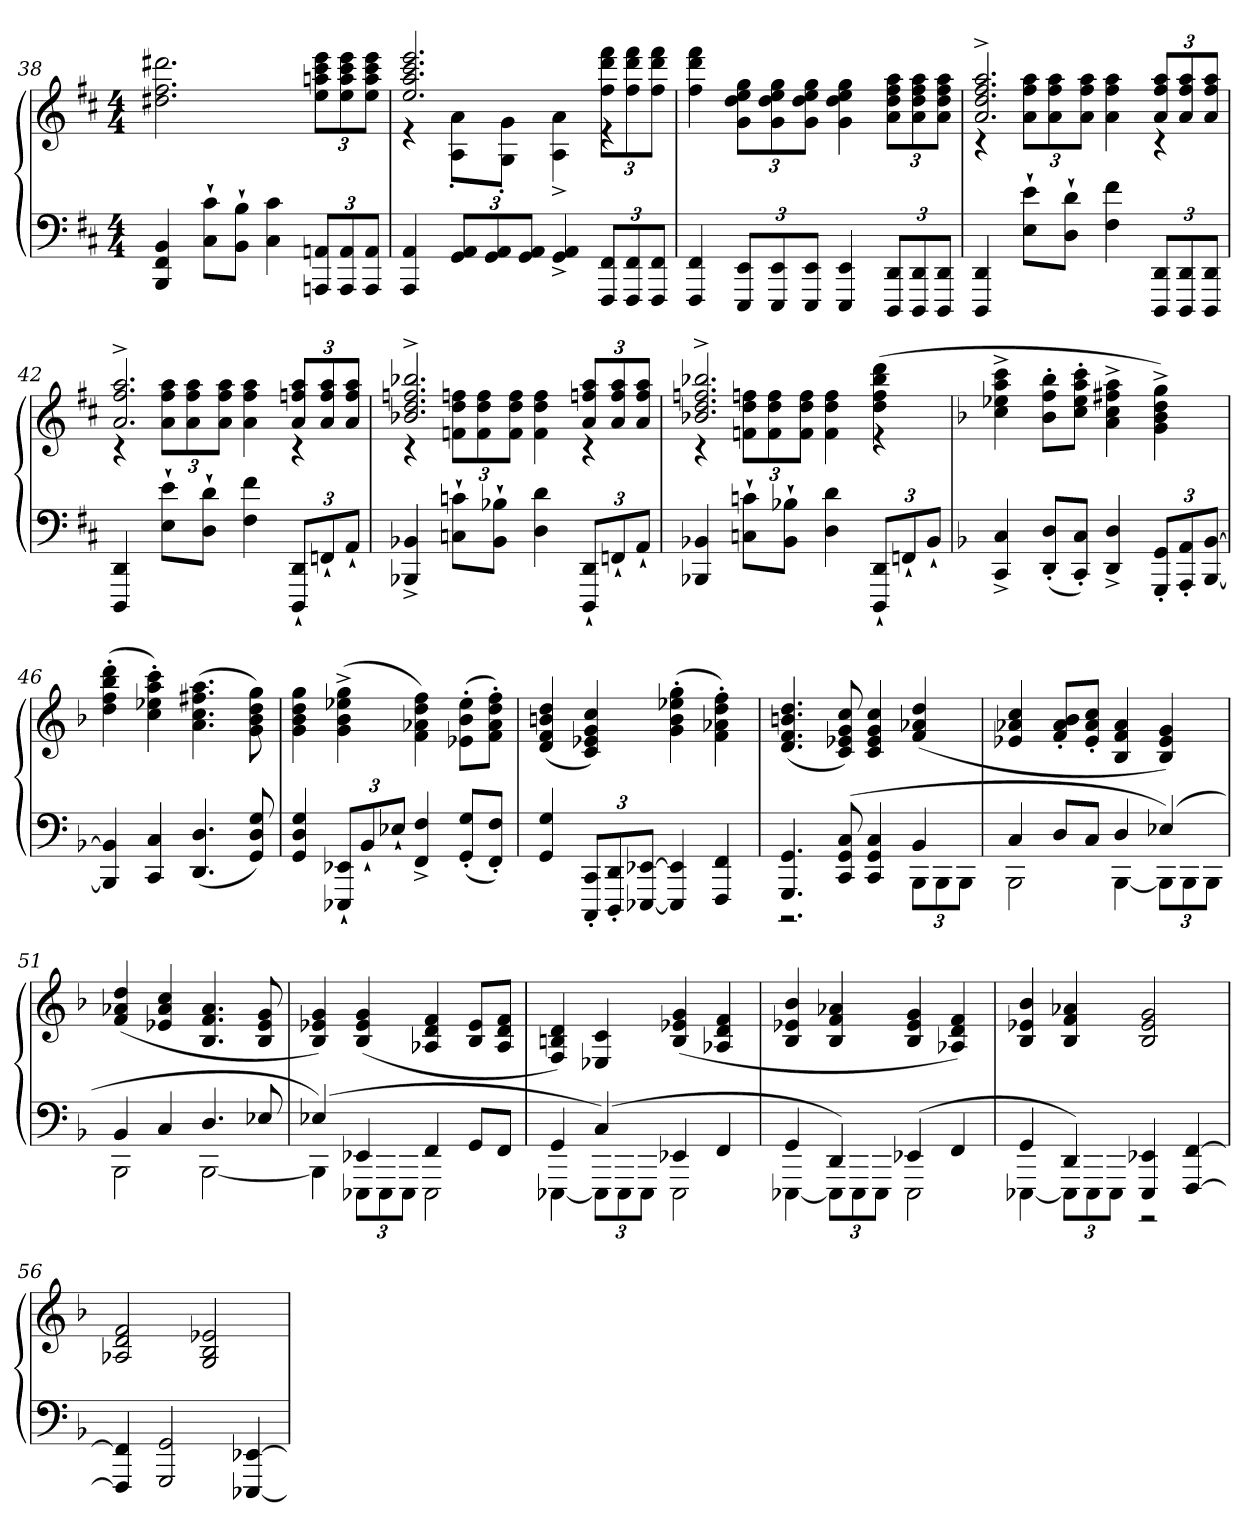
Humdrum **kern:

**kern	**kern
*part1	*part1
*staff2	*staff1
*clefF4	*clefG2
*k[f#c#]	*k[f#c#]
*M4/4	*M4/4
=38	=38
4BBB/ 4FF#/ 4BB/	2.dd#X\ 2.ff#\ 2.ddd#X\
8C#`\ 8c#`\L	.
8BB`\ 8B`\J	.
4C#\ 4c#\	.
12AAAn/ 12AAn/L	12ee\ 12aan\ 12ccc#\ 12eee\L
12AAA/ 12AA/	12ee\ 12aa\ 12ccc#\ 12eee\
12AAA/ 12AA/J	12ee\ 12aa\ 12ccc#\ 12eee\J
=39	=39
*	*^
4AAA/ 4AA/	2.ee/ 2.aa/ 2.ccc#/ 2.eee/	4r
12GG/ 12AA/L	.	8A'\ 8a'\L
12GG/ 12AA/	.	.
.	.	8G'\ 8g'\J
12GG/ 12AA/J	.	.
4GG^/ 4AA^/	.	4A^\ 4a^\
12FFF#/ 12FF#/L	12ff#\ 12ddd\ 12fff#\L	4r
12FFF#/ 12FF#/	12ff#\ 12ddd\ 12fff#\	.
12FFF#/ 12FF#/J	12ff#\ 12ddd\ 12fff#\J	.
*	*v	*v
=40	=40
4FFF#/ 4FF#/	4ff#\ 4ddd\ 4fff#\
12EEE/ 12EE/L	12g\ 12dd\ 12ee\ 12gg\L
12EEE/ 12EE/	12g\ 12dd\ 12ee\ 12gg\
12EEE/ 12EE/J	12g\ 12dd\ 12ee\ 12gg\J
4EEE/ 4EE/	4g\ 4dd\ 4ee\ 4gg\
12DDD/ 12DD/L	12a\ 12dd\ 12ff#\ 12aa\L
12DDD/ 12DD/	12a\ 12dd\ 12ff#\ 12aa\
12DDD/ 12DD/J	12a\ 12dd\ 12ff#\ 12aa\J
=41	=41
*	*^
4DDD/ 4DD/	2.a^/ 2.dd^/ 2.ff#^/ 2.aa^/	4r
8E`\ 8e`\L	.	12a\ 12ff#\ 12aa\L
.	.	12a\ 12ff#\ 12aa\
8D`\ 8d`\J	.	.
.	.	12a\ 12ff#\ 12aa\J
4F#\ 4f#\	.	4a\ 4ff#\ 4aa\
12DDD/ 12DD/L	12a/ 12ff#/ 12aa/L	4r
12DDD/ 12DD/	12a/ 12ff#/ 12aa/	.
12DDD/ 12DD/J	12a/ 12ff#/ 12aa/J	.
=42	=42	=42
4DDD/ 4DD/	2.a^/ 2.ff#^/ 2.aa^/	4r
8E`\ 8e`\L	.	12a\ 12ff#\ 12aa\L
.	.	12a\ 12ff#\ 12aa\
8D`\ 8d`\J	.	.
.	.	12a\ 12ff#\ 12aa\J
4F#\ 4f#\	.	4a\ 4ff#\ 4aa\
12DDD`/ 12DD`/L	12a/ 12ffn/ 12aa/L	4r
12FFn`/	12a/ 12ff/ 12aa/	.
12AA`/J	12a/ 12ff/ 12aa/J	.
=43	=43	=43
4BBB-X^/ 4BB-X^/	2.b-X^/ 2.dd^/ 2.ffn^/ 2.bb-X^/	4r
8Cn`\ 8cn`\L	.	12fn\ 12dd\ 12ffn\L
.	.	12f\ 12dd\ 12ff\
8BB-`\ 8B-X`\J	.	.
.	.	12f\ 12dd\ 12ff\J
4D\ 4d\	.	4f\ 4dd\ 4ff\
12DDD`/ 12DD`/L	12a/ 12ffn/ 12aa/L	4r
12FFn`/	12a/ 12ff/ 12aa/	.
12AA`/J	12a/ 12ff/ 12aa/J	.
=44	=44	=44
4BBB-X/ 4BB-X/	2.b-X^/ 2.dd^/ 2.ffn^/ 2.bb-X^/	4r
8Cn`\ 8cn`\L	.	12fn\ 12dd\ 12ffn\L
.	.	12f\ 12dd\ 12ff\
8BB-`\ 8B-X`\J	.	.
.	.	12f\ 12dd\ 12ff\J
4D\ 4d\	.	4f\ 4dd\ 4ff\
12DDD`/ 12DD`/L	(4dd\ 4ff\ 4bb-\ 4ddd\	4r
12FFn`/	.	.
12BB-`/J	.	.
*	*v	*v
=45	=45
*k[b-]	*k[b-]
4CC^/ 4C^/	4cc^\ 4ee-X^\ 4aa^\ 4ccc^\
(8DD'/ 8D'/L	8b-'\ 8ff'\ 8bb-'\L
8CC'/ 8C'/J)	8cc'\ 8ee-'\ 8aa'\ 8ccc'\J
4DD^/ 4D^/	4a^\ 4cc^\ 4ff#X^\ 4aa^\
12GGG'/ 12GG'/L	4g^\ 4b-^\ 4dd^\ 4gg^\)
12AAA'/ 12AA'/	.
[12BBB-/ [12BB-/J	.
=46	=46
4BBB-]/ 4BB-]/	(4dd'\ 4ff'\ 4bb-'\ 4ddd'\
4CC/ 4C/	4cc'\ 4ee-X'\ 4aa'\ 4ccc'\)
(4.DD/ 4.D/	(4.a\ 4.cc\ 4.ff#X\ 4.aa\
8GG/ 8D/ 8G/)	8g\ 8b-\ 8dd\ 8gg\)
=47	=47
4GG/ 4D/ 4G/	4g\ 4b-\ 4dd\ 4gg\
12EEE-X`/ 12EE-X`/L	(4g^\ 4b-^\ 4ee-X^\ 4gg^\
12BB-`/	.
12E-X`/J	.
4FF^/ 4F^/	4f\ 4a-X\ 4dd\ 4ff\)
(8GG'/ 8G'/L	(8e-X'\ 8b-'\ 8ee-'\L
8FF'/ 8F'/J)	8f'\ 8a-'\ 8dd'\ 8ff'\J)
=48	=48
4GG/ 4G/	(4d/ 4f/ 4bn/ 4dd/
12CCC'/ 12CC'/L	4c/ 4e-X/ 4g/ 4cc/)
12DDD'/ 12DD'/	.
[12EEE-X/ [12EE-X/J	.
4EEE-]/ 4EE-]/	(4g'\ 4b'\ 4ee-X'\ 4gg'\
4FFF/ 4FF/	4f'\ 4a-X'\ 4dd'\ 4ff'\)
=49	=49
*^	*
4.GGG/ 4.GG/	2.r	(4.d/ 4.f/ 4.bn/ 4.dd/
(8CC/ 8GG/ 8C/	.	8c/ 8e-X/ 8g/ 8cc/)
4CC/ 4GG/ 4C/	.	4c/ 4e-/ 4g/ 4cc/
4BB-/	12BBB-\L	(4f/ 4a-X/ 4dd/
.	12BBB-\	.
.	12BBB-\J	.
=50	=50	=50
4C/	2BBB-\	4e-X/ 4a-X/ 4cc/
8D/L	.	8f'/ 8a-'/ 8b-'/L
8C/J	.	8e-'/ 8a-'/ 8cc'/J
4D/	[4BBB-\	4B-/ 4f/ 4a-/
(4E-X/)	12BBB-\L]	4B-/ 4e-/ 4g/)
.	12BBB-\	.
.	12BBB-\J	.
=51	=51	=51
4BB-/	2BBB-\	(4f/ 4a-X/ 4dd/
4C/	.	4e-X/ 4a-/ 4cc/
4.D/	[2BBB-\	4.B-/ 4.f/ 4.a-/
8E-X/	.	8B-/ 8e-/ 8g/
=52	=52	=52
(4E-X/)	4BBB-\]	4B-/ 4e-X/ 4g/)
4EE-X/	12EEE-X\L	(4B-/ 4e-/ 4g/
.	12EEE-\	.
.	12EEE-\J	.
4FF/	2EEE-\	4A-X/ 4d/ 4f/
8GG/L	.	8B-/ 8e-/L
8FF/J	.	8A-/ 8d/ 8f/J
=53	=53	=53
4GG/	[4EEE-X\	4F/ 4Bn/ 4d/)
(4C/)	12EEE-\L]	4E-X/ 4c/
.	12EEE-\	.
.	12EEE-\J	.
4EE-X/	2EEE-\	(4B/ 4e-X/ 4g/
4FF/	.	4A-X/ 4d/ 4f/
=54	=54	=54
4GG/	[4EEE-X\	4B-/ 4e-X/ 4b-/
4DD/)	12EEE-\L]	4B-/ 4f/ 4a-X/
.	12EEE-\	.
.	12EEE-\J	.
(4EE-X/	2EEE-\	4B-/ 4e-/ 4g/
4FF/	.	4A-X/ 4d/ 4f/)
=55	=55	=55
4GG/	[4EEE-X\	4B-/ 4e-X/ 4b-/
4DD/)	12EEE-\L]	4B-/ 4f/ 4a-X/
.	12EEE-\	.
.	12EEE-\J	.
4EEE-/ 4EE-X/	2r	2B-/ 2e-/ 2g/
[4FFF/ [4FF/	.	.
*v	*v	*
=56	=56
4FFF]/ 4FF]/	2A-X/ 2d/ 2f/
2GGG/ 2GG/	.
.	2G/ 2B-/ 2e-X/
[4EEE-X/ [4EE-X/	.
=	=
*-	*-
